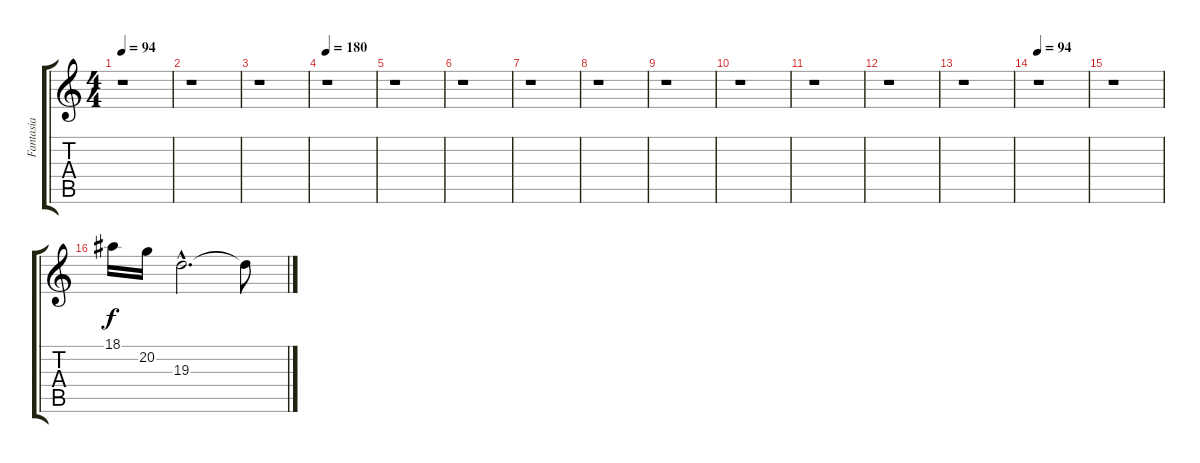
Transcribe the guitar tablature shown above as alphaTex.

\track ("Fantasia" "Fantasia") {instrument clarinet}
\staff {score tabs}
\tuning (E4 B3 G3 D3 A2 E2) {hide}
\ts (4 4)
\tempo 94
\clef g2
\ks c
r.1{dy f instrument clarinet} |
r.1 |
r.1 |
\tempo 180
r.1 |
r.1 |
r.1 |
r.1 |
r.1 |
r.1 |
r.1 |
r.1 |
r.1 |
r.1 |
\tempo 94
r.1 |
r.1 |
18.1.16{balance 12} 20.2.16 19.3{hac}.2{d} 19.3{t}.8
